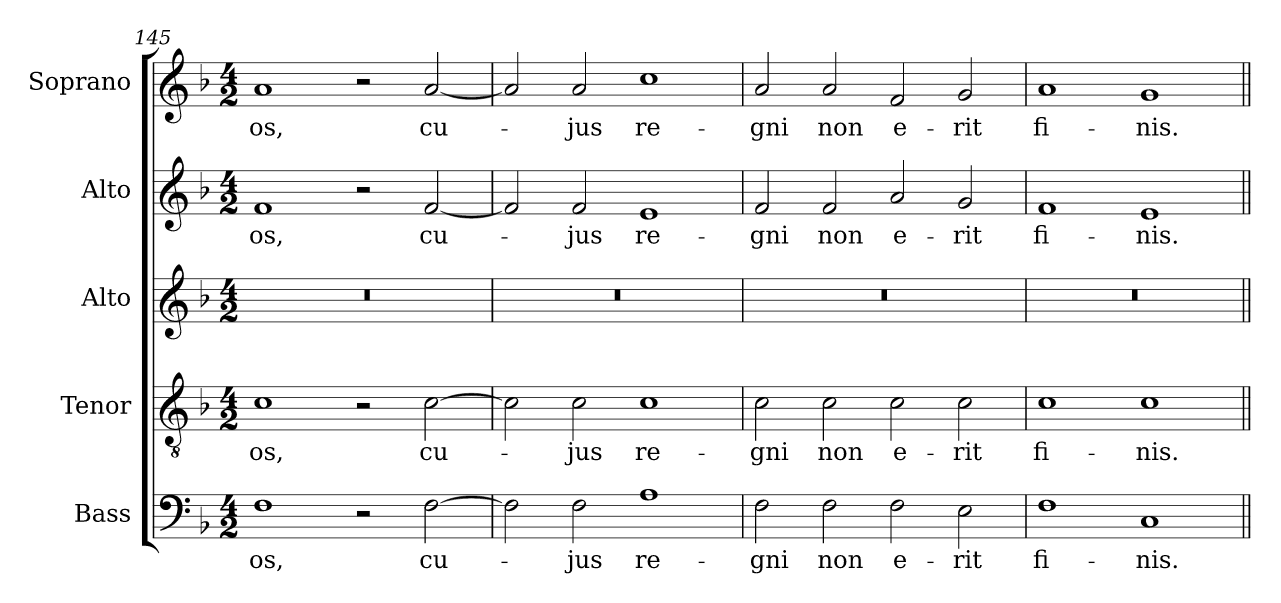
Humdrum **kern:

**kern	**text	**kern	**text	**kern	**kern	**text	**kern	**text
*part5	*part5	*part4	*part4	*part3	*part2	*part2	*part1	*part1
*staff5	*staff5	*staff4	*staff4	*staff3	*staff2	*staff2	*staff1	*staff1
*I"Bass	*	*I"Tenor	*	*I"Alto	*I"Alto	*	*I"Soprano	*
*I'B.	*	*I'T.	*	*I'A.	*I'A.	*	*I'S.	*
!!LO:LB:g=z
*clefF4	*	*clefGv2	*	*clefG2	*clefG2	*	*clefG2	*
*	*	*ITrd7c12	*	*	*	*	*	*
*k[b-]	*	*k[b-]	*	*k[b-]	*k[b-]	*	*k[b-]	*
*F:	*	*F:	*	*F:	*F:	*	*F:	*
*M4/2	*	*M4/2	*	*M4/2	*M4/2	*	*M4/2	*
=145	=145	=145	=145	=145	=145	=145	=145	=145
!	!LO:LY:b:color=#000000	!	!	!	!	!	!	!
!	!	!	!LO:LY:b:color=#000000	!LO:N:vis=1	!	!	!	!
!	!	!	!	!	!	!LO:LY:b:color=#000000	!	!
!	!	!	!	!	!	!	!	!LO:LY:b:color=#000000
1Fi	-os,	1Ci	-os,	0r	1fi	-os,	1ai	-os,
2r	.	2r	.	.	2r	.	2r	.
!	!LO:LY:b:color=#000000	!	!	!	!	!	!	!
!	!	!	!LO:LY:b:color=#000000	!	!	!	!	!
!	!	!	!	!	!	!LO:LY:b:color=#000000	!	!
!	!	!	!	!	!	!	!	!LO:LY:b:color=#000000
[2Fi\	cu-	[2Ci\	cu-	.	[2fi/	cu-	[2ai/	cu-
=146	=146	=146	=146	=146	=146	=146	=146	=146
!	!	!	!	!LO:N:vis=1	!	!	!	!
2Fi\]	.	2Ci\]	.	0r	2fi/]	.	2ai/]	.
!	!LO:LY:b:color=#000000	!	!	!	!	!	!	!
!	!	!	!LO:LY:b:color=#000000	!	!	!	!	!
!	!	!	!	!	!	!LO:LY:b:color=#000000	!	!
!	!	!	!	!	!	!	!	!LO:LY:b:color=#000000
2Fi\	-jus	2Ci\	-jus	.	2fi/	-jus	2ai/	-jus
!	!LO:LY:b:color=#000000	!	!	!	!	!	!	!
!	!	!	!LO:LY:b:color=#000000	!	!	!	!	!
!	!	!	!	!	!	!LO:LY:b:color=#000000	!	!
!	!	!	!	!	!	!	!	!LO:LY:b:color=#000000
1Ai	re-	1Ci	re-	.	1ei	re-	1cci	re-
=147	=147	=147	=147	=147	=147	=147	=147	=147
!	!LO:LY:b:color=#000000	!	!	!	!	!	!	!
!	!	!	!LO:LY:b:color=#000000	!LO:N:vis=1	!	!	!	!
!	!	!	!	!	!	!LO:LY:b:color=#000000	!	!
!	!	!	!	!	!	!	!	!LO:LY:b:color=#000000
2Fi\	-gni	2Ci\	-gni	0r	2fi/	-gni	2ai/	-gni
!	!LO:LY:b:color=#000000	!	!	!	!	!	!	!
!	!	!	!LO:LY:b:color=#000000	!	!	!	!	!
!	!	!	!	!	!	!LO:LY:b:color=#000000	!	!
!	!	!	!	!	!	!	!	!LO:LY:b:color=#000000
2Fi\	non	2Ci\	non	.	2fi/	non	2ai/	non
!	!LO:LY:b:color=#000000	!	!	!	!	!	!	!
!	!	!	!LO:LY:b:color=#000000	!	!	!	!	!
!	!	!	!	!	!	!LO:LY:b:color=#000000	!	!
!	!	!	!	!	!	!	!	!LO:LY:b:color=#000000
2Fi\	e-	2Ci\	e-	.	2ai/	e-	2fi/	e-
!	!LO:LY:b:color=#000000	!	!	!	!	!	!	!
!	!	!	!LO:LY:b:color=#000000	!	!	!	!	!
!	!	!	!	!	!	!LO:LY:b:color=#000000	!	!
!	!	!	!	!	!	!	!	!LO:LY:b:color=#000000
2Ei\	-rit	2Ci\	-rit	.	2gi/	-rit	2gi/	-rit
=148	=148	=148	=148	=148	=148	=148	=148	=148
!	!LO:LY:b:color=#000000	!	!	!	!	!	!	!
!	!	!	!LO:LY:b:color=#000000	!LO:N:vis=1	!	!	!	!
!	!	!	!	!	!	!LO:LY:b:color=#000000	!	!
!	!	!	!	!	!	!	!	!LO:LY:b:color=#000000
1Fi	fi-	1Ci	fi-	0r	1fi	fi-	1ai	fi-
!	!LO:LY:b:color=#000000	!	!	!	!	!	!	!
!	!	!	!LO:LY:b:color=#000000	!	!	!	!	!
!	!	!	!	!	!	!LO:LY:b:color=#000000	!	!
!	!	!	!	!	!	!	!	!LO:LY:b:color=#000000
1Ci	-nis.	1Ci	-nis.	.	1ei	-nis.	1gi	-nis.
=||	=||	=||	=||	=||	=||	=||	=||	=||
*-	*-	*-	*-	*-	*-	*-	*-	*-
